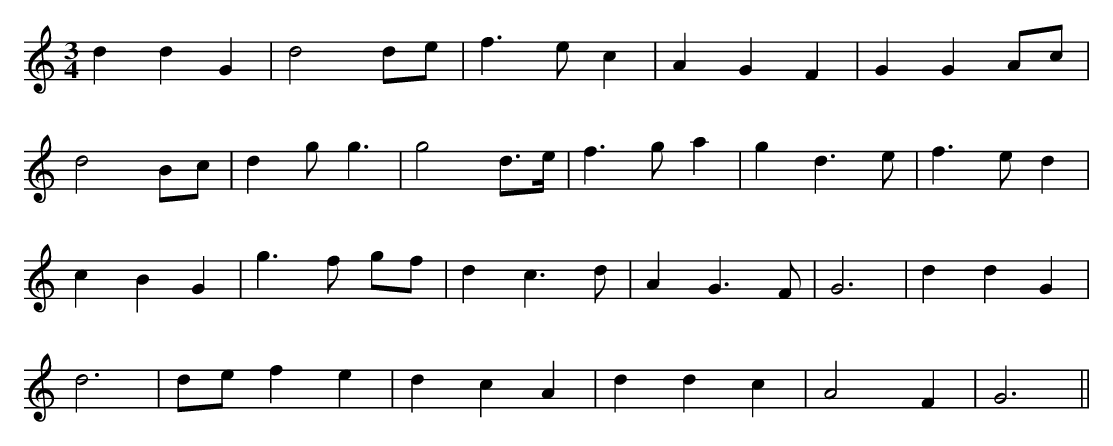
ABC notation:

X:1
M:3/4
K:Gmix
d2d2G2 | d4 de | f3ec2 | A2G2F2 | G2G2Ac |
d4 Bc | d2g g3 | g4d>e | f3ga2 | g2d3e | f3ed2 |
c2B2G2 | g3f gf | d2c3d | A2G3F | G6 | d2d2G2 |
d6 | def2e2 | d2c2A2 | d2d2c2 | A4 F2 | G6||
